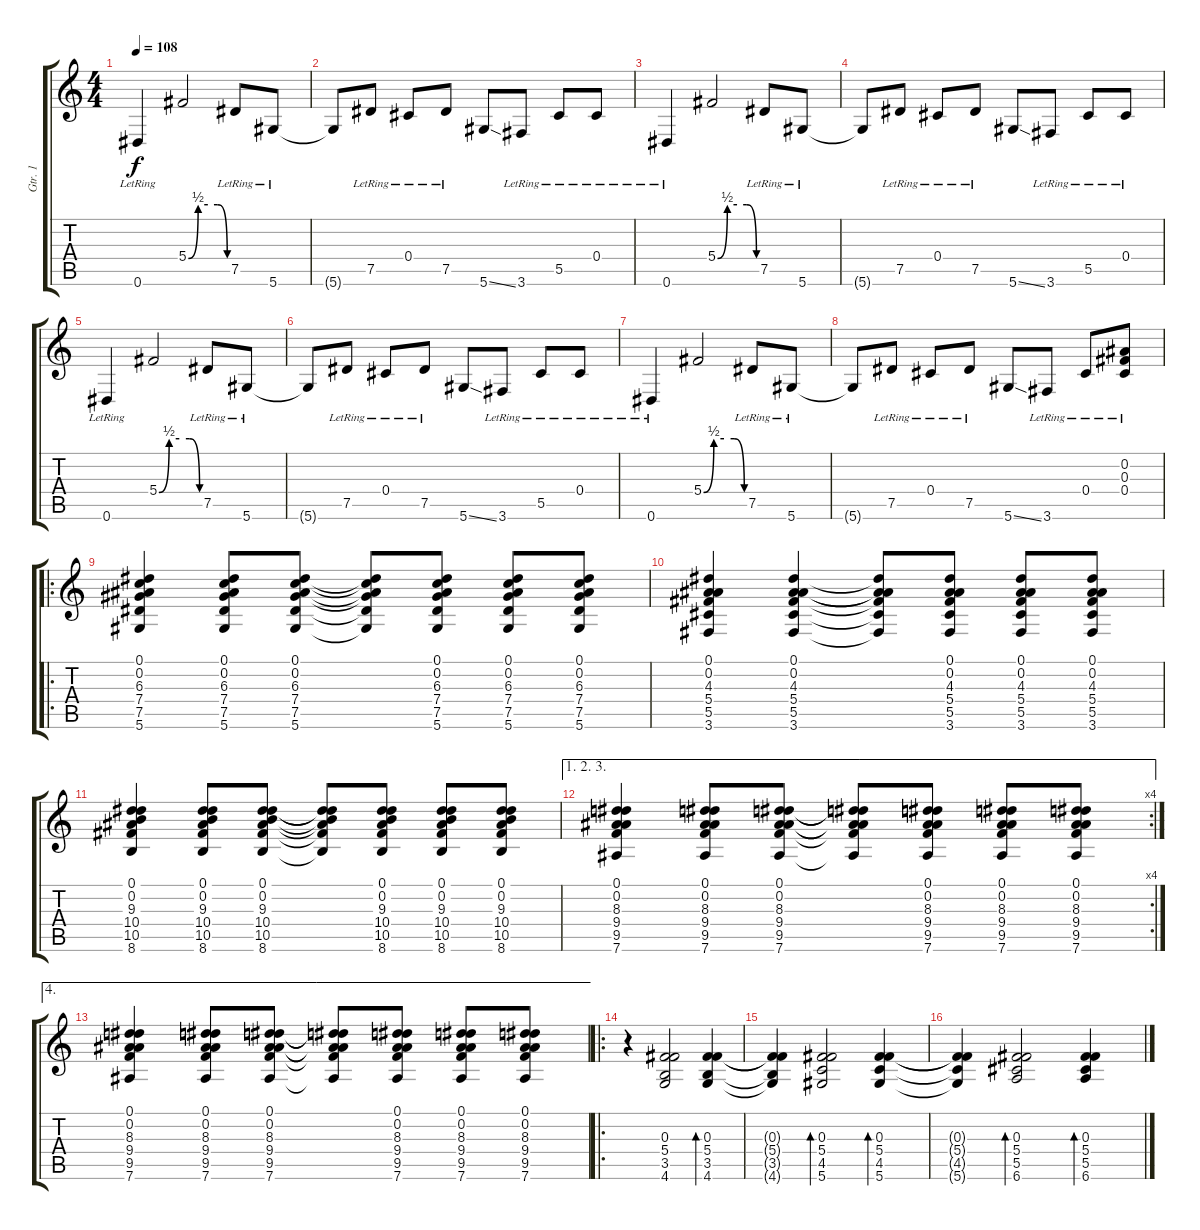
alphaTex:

\track ("Gtr. 1" "Gtr. 1") {instrument acousticguitarnylon}
\staff {score tabs}
\tuning (Eb4 Bb3 Gb3 Db3 Ab2 Eb2) {hide}
\ts (4 4)
\tempo 108
\clef g2
\ks c
0.6{lr}.4{dy f} 5.4{be (custom 0 0 15 2 30 2 45 2 60 0)}.2 7.5{lr}.8 5.6{lr}.8 |
5.6{t}.8 7.5{lr}.8 0.4{lr}.8 7.5{lr}.8 5.6{ss}.8 3.6{lr}.8 5.5{lr}.8 0.4{lr}.8 |
0.6{lr}.4 5.4{be (custom 0 0 15 2 30 2 45 2 60 0)}.2 7.5{lr}.8 5.6{lr}.8 |
5.6{t}.8 7.5{lr}.8 0.4{lr}.8 7.5{lr}.8 5.6{ss}.8 3.6{lr}.8 5.5{lr}.8 0.4{lr}.8 |
0.6{lr}.4 5.4{be (custom 0 0 15 2 30 2 45 2 60 0)}.2 7.5{lr}.8 5.6{lr}.8 |
5.6{t}.8 7.5{lr}.8 0.4{lr}.8 7.5{lr}.8 5.6{ss}.8 3.6{lr}.8 5.5{lr}.8 0.4{lr}.8 |
0.6{lr}.4 5.4{be (custom 0 0 15 2 30 2 45 2 60 0)}.2 7.5{lr}.8 5.6{lr}.8 |
5.6{t}.8 7.5{lr}.8 0.4{lr}.8 7.5{lr}.8 5.6{ss}.8 3.6{lr}.8 0.4{lr}.8 (0.2{lr} 0.3{lr} 0.4{lr}).8 |
\ro
(0.1 0.2 6.3 7.4 7.5 5.6).4 (0.1 0.2 6.3 7.4 7.5 5.6).8 (0.1 0.2 6.3 7.4 7.5 5.6).8 (0.1{t} 0.2{t} 6.3{t} 7.4{t} 7.5{t} 5.6{t}).8 (0.1 0.2 6.3 7.4 7.5 5.6).8 (0.1 0.2 6.3 7.4 7.5 5.6).8 (0.1 0.2 6.3 7.4 7.5 5.6).8 |
(0.1 0.2 4.3 5.4 5.5 3.6).4 (0.1 0.2 4.3 5.4 5.5 3.6).4 (0.1{t} 0.2{t} 4.3{t} 5.4{t} 5.5{t} 3.6{t}).8 (0.1 0.2 4.3 5.4 5.5 3.6).8 (0.1 0.2 4.3 5.4 5.5 3.6).8 (0.1 0.2 4.3 5.4 5.5 3.6).8 |
(0.1 0.2 9.3 10.4 10.5 8.6).4 (0.1 0.2 9.3 10.4 10.5 8.6).8 (0.1 0.2 9.3 10.4 10.5 8.6).8 (0.1{t} 0.2{t} 9.3{t} 10.4{t} 10.5{t} 8.6{t}).8 (0.1 0.2 9.3 10.4 10.5 8.6).8 (0.1 0.2 9.3 10.4 10.5 8.6).8 (0.1 0.2 9.3 10.4 10.5 8.6).8 |
\ae (1 2 3)
\rc 4
(0.1 0.2 8.3 9.4 9.5 7.6).4 (0.1 0.2 8.3 9.4 9.5 7.6).8 (0.1 0.2 8.3 9.4 9.5 7.6).8 (0.1{t} 0.2{t} 8.3{t} 9.4{t} 9.5{t} 7.6{t}).8 (0.1 0.2 8.3 9.4 9.5 7.6).8 (0.1 0.2 8.3 9.4 9.5 7.6).8 (0.1 0.2 8.3 9.4 9.5 7.6).8 |
\ae 4
(0.1 0.2 8.3 9.4 9.5 7.6).4 (0.1 0.2 8.3 9.4 9.5 7.6).8 (0.1 0.2 8.3 9.4 9.5 7.6).8 (0.1{t} 0.2{t} 8.3{t} 9.4{t} 9.5{t} 7.6{t}).8 (0.1 0.2 8.3 9.4 9.5 7.6).8 (0.1 0.2 8.3 9.4 9.5 7.6).8 (0.1 0.2 8.3 9.4 9.5 7.6).8 |
\ro
r.4 (0.3 5.4 3.5 4.6).2 (0.3 5.4 3.5 4.6).4{bd 120} |
(0.3{t} 5.4{t} 3.5{t} 4.6{t}).4 (0.3 5.4 4.5 5.6).2{bd 120} (0.3 5.4 4.5 5.6).4{bd 120} |
(0.3{t} 5.4{t} 4.5{t} 5.6{t}).4 (0.3 5.4 5.5 6.6).2{bd 120} (0.3 5.4 5.5 6.6).4{bd 120}
